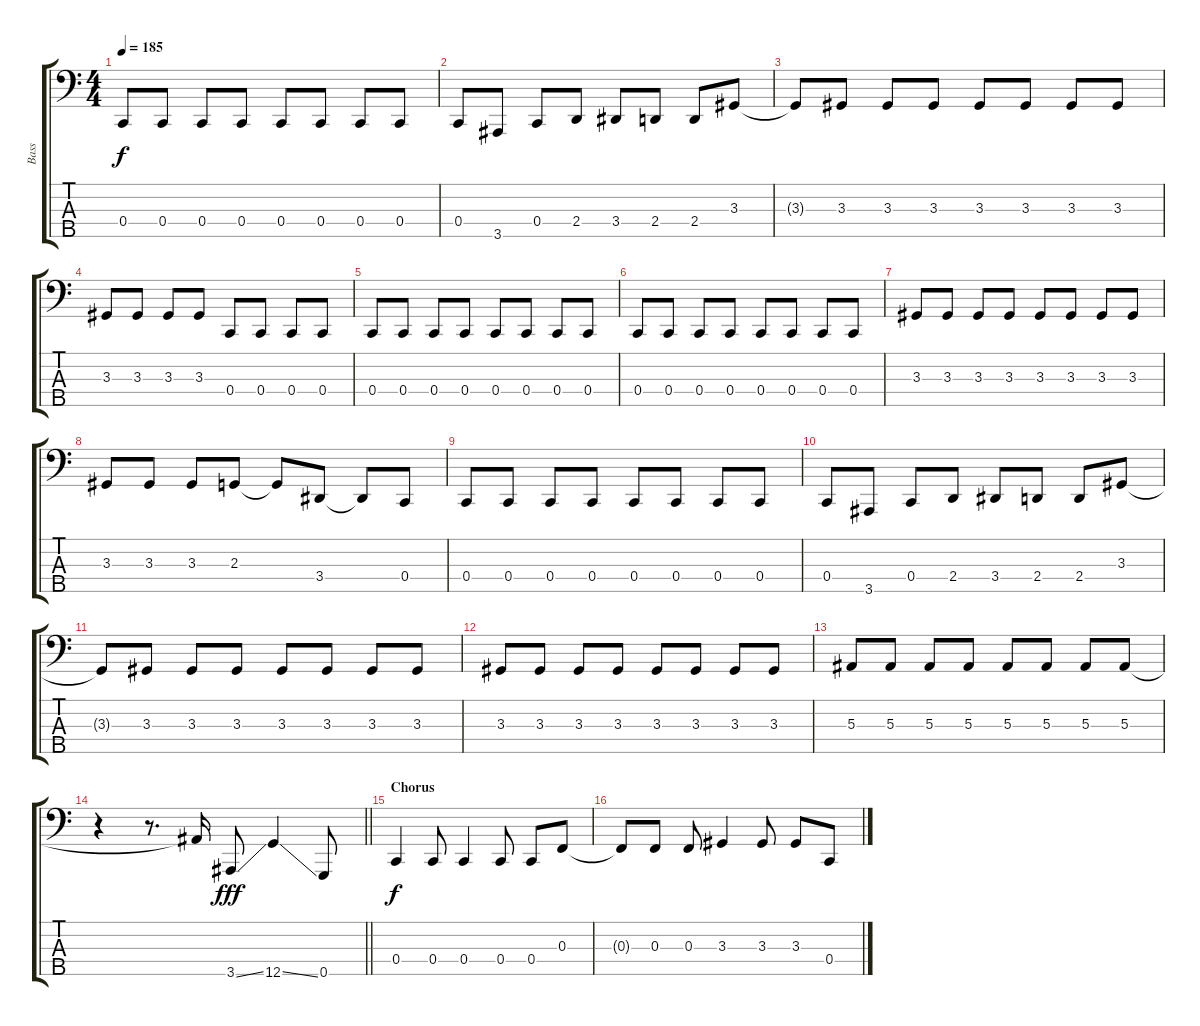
\track ("Bass" "Bass") {instrument electricbassfinger}
\staff {score tabs}
\tuning (Eb2 Bb1 F1 C1 G0) {hide}
\ts (4 4)
\tempo 185
\clef f4
\ks c
0.4.8{dy f} 0.4.8 0.4.8 0.4.8 0.4.8 0.4.8 0.4.8 0.4.8 |
0.4.8 3.5.8 0.4.8 2.4.8 3.4.8 2.4.8 2.4.8 3.3.8 |
3.3{t}.8 3.3.8 3.3.8 3.3.8 3.3.8 3.3.8 3.3.8 3.3.8 |
3.3.8 3.3.8 3.3.8 3.3.8 0.4.8 0.4.8 0.4.8 0.4.8 |
0.4.8 0.4.8 0.4.8 0.4.8 0.4.8 0.4.8 0.4.8 0.4.8 |
0.4.8 0.4.8 0.4.8 0.4.8 0.4.8 0.4.8 0.4.8 0.4.8 |
3.3.8 3.3.8 3.3.8 3.3.8 3.3.8 3.3.8 3.3.8 3.3.8 |
3.3.8 3.3.8 3.3.8 2.3.8 2.3{t}.8 3.4.8 3.4{t}.8 0.4.8 |
0.4.8 0.4.8 0.4.8 0.4.8 0.4.8 0.4.8 0.4.8 0.4.8 |
0.4.8 3.5.8 0.4.8 2.4.8 3.4.8 2.4.8 2.4.8 3.3.8 |
3.3{t}.8 3.3.8 3.3.8 3.3.8 3.3.8 3.3.8 3.3.8 3.3.8 |
3.3.8 3.3.8 3.3.8 3.3.8 3.3.8 3.3.8 3.3.8 3.3.8 |
5.3.8 5.3.8 5.3.8 5.3.8 5.3.8 5.3.8 5.3.8 5.3.8 |
\barLineRight lightlight
r.4 r.8{d} 5.3{t}.16 3.5{ss}.8{dy fff volume 16} 12.5{ss}.4 0.5.8 |
\section ("" "Chorus")
0.4.4{dy f volume 14} 0.4.8 0.4.4 0.4.8 0.4.8 0.3.8 |
0.3{t}.8 0.3.8 0.3.8 3.3.4 3.3.8 3.3.8 0.4.8
